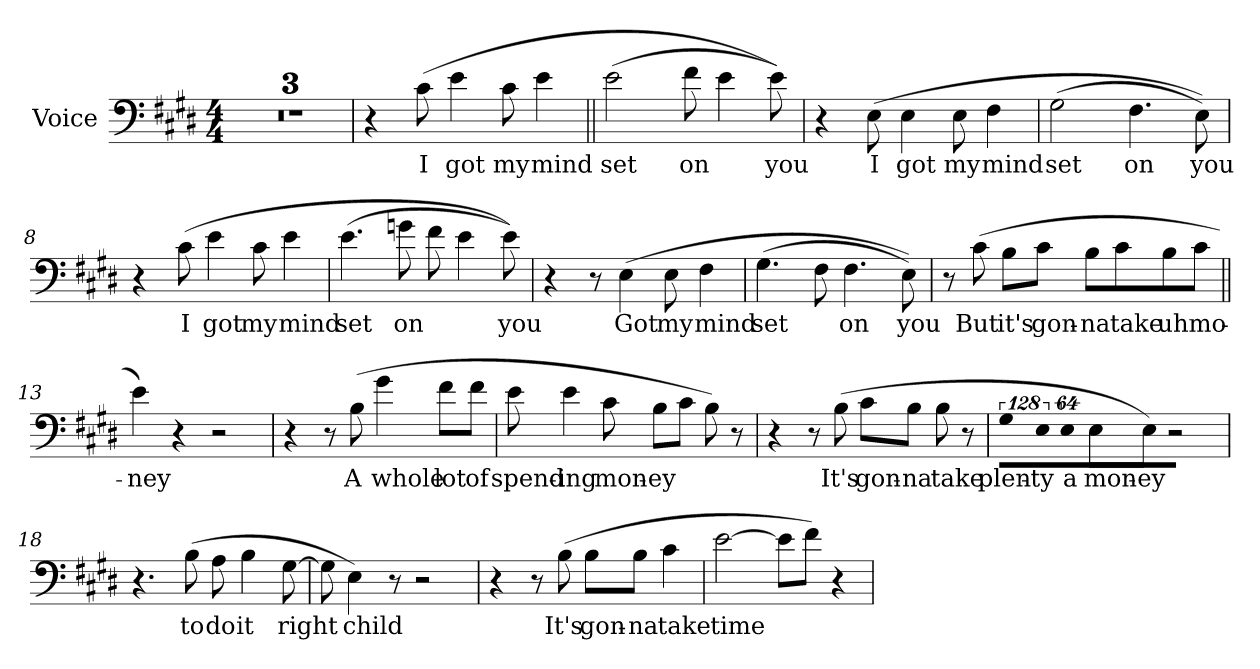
**kern	**text
*part1	*part1
*staff1	*staff1
*I"Voice	*
*I'Voice	*
!!LO:PB:g=z
*clefF4	*
*k[f#c#g#d#]	*
*E:	*
*M4/4	*
=1	=1
1r	.
=2	=2
1r	.
=3	=3
1r	.
=4	=4
4r	.
!	!LO:LY:b:color=#000000
(8c#i\	I
!	!LO:LY:b:color=#000000
4ei\	got
!	!LO:LY:b:color=#000000
8c#i\	my
!	!LO:LY:b:color=#000000
4ei\	mind
=5||	=5||
!	!LO:LY:b:color=#000000
(2ei\	set
!	!LO:LY:b:color=#000000
8f#i\	on
4ei\	.
!	!LO:LY:b:color=#000000
8ei\))	you
=6	=6
4r	.
!	!LO:LY:b:color=#000000
(8Ei\	I
!	!LO:LY:b:color=#000000
4Ei\	got
!	!LO:LY:b:color=#000000
8Ei\	my
!	!LO:LY:b:color=#000000
4F#i\	mind
!!LO:LB:g=z
=7	=7
!	!LO:LY:b:color=#000000
(2G#i\	set
!	!LO:LY:b:color=#000000
4.F#i\	on
!	!LO:LY:b:color=#000000
8Ei\))	you
=8	=8
4r	.
!	!LO:LY:b:color=#000000
(8c#i\	I
!	!LO:LY:b:color=#000000
4ei\	got
!	!LO:LY:b:color=#000000
8c#i\	my
!	!LO:LY:b:color=#000000
4ei\	mind
=9	=9
!	!LO:LY:b:color=#000000
(4.ei\	set
!	!LO:LY:b:color=#000000
8gni\	on
8f#i\	.
4ei\	.
!	!LO:LY:b:color=#000000
8ei\))	you
=10	=10
4r	.
8r	.
!	!LO:LY:b:color=#000000
(4Ei\	Got
!	!LO:LY:b:color=#000000
8Ei\	my
!	!LO:LY:b:color=#000000
4F#i\	mind
=11	=11
!	!LO:LY:b:color=#000000
(4.G#i\	set
8F#i\	.
!	!LO:LY:b:color=#000000
4.F#i\	on
!	!LO:LY:b:color=#000000
8Ei\))	you
!!LO:LB:g=z
=12	=12
8r	.
!	!LO:LY:b:color=#000000
(8c#i\	But
!	!LO:LY:b:color=#000000
8Bi\L	it's
!	!LO:LY:b:color=#000000
8c#i\J	gon-
!	!LO:LY:b:color=#000000
8Bi\L	-na
!	!LO:LY:b:color=#000000
8c#i\	take
!	!LO:LY:b:color=#000000
8Bi\	uh
!	!LO:LY:b:color=#000000
8c#i\J	mo-
=13||	=13||
!	!LO:LY:b:color=#000000
4ei\)	-ney
4r	.
2r	.
=14	=14
4r	.
8r	.
!	!LO:LY:b:color=#000000
(8Bi\	A
!	!LO:LY:b:color=#000000
4g#i\	whole
!	!LO:LY:b:color=#000000
8f#i\L	lot
!	!LO:LY:b:color=#000000
8f#i\J	of
=15	=15
!	!LO:LY:b:color=#000000
8ei\	spend-
!	!LO:LY:b:color=#000000
4ei\	-ing
!	!LO:LY:b:color=#000000
8c#i\	mon-
!	!LO:LY:b:color=#000000
8Bi\L	-ey
8c#i\J	.
8Bi\)	.
8r	.
!!LO:LB:g=z
=16	=16
4r	.
8r	.
!	!LO:LY:b:color=#000000
(8Bi\	It's
!	!LO:LY:b:color=#000000
8c#i\L	gon-
!	!LO:LY:b:color=#000000
8Bi\J	-na
!	!LO:LY:b:color=#000000
8Bi\	take
8r	.
=17	=17
!LO:N:vis=8	!
!	!LO:LY:b:color=#000000
1024%85G#i\L	plen-
!LO:N:vis=8	!
!	!LO:LY:b:color=#000000
1024%85Ei\	-ty
!LO:N:vis=8	!
!	!LO:LY:b:color=#000000
512%43Ei\J	a
!	!LO:LY:b:color=#000000
8Ei\L	mon-
!	!LO:LY:b:color=#000000
8Ei\J)	-ey
2r	.
=18	=18
4.r	.
!	!LO:LY:b:color=#000000
(8Bi\	to
!	!LO:LY:b:color=#000000
8Ai\	do
!	!LO:LY:b:color=#000000
4Bi\	it
!	!LO:LY:b:color=#000000
[8G#i\	right
=19	=19
8G#i\]	.
!	!LO:LY:b:color=#000000
4Ei\)	child
8r	.
2r	.
!!LO:LB:g=z
=20	=20
4r	.
8r	.
!	!LO:LY:b:color=#000000
(8Bi\	It's
!	!LO:LY:b:color=#000000
8Bi\L	gon-
!	!LO:LY:b:color=#000000
8Bi\J	-na
!	!LO:LY:b:color=#000000
4c#i\	take
=21	=21
!	!LO:LY:b:color=#000000
[2ei\	time
8ei\L]	.
8f#i\J)	.
4r	.
=	=
*-	*-
